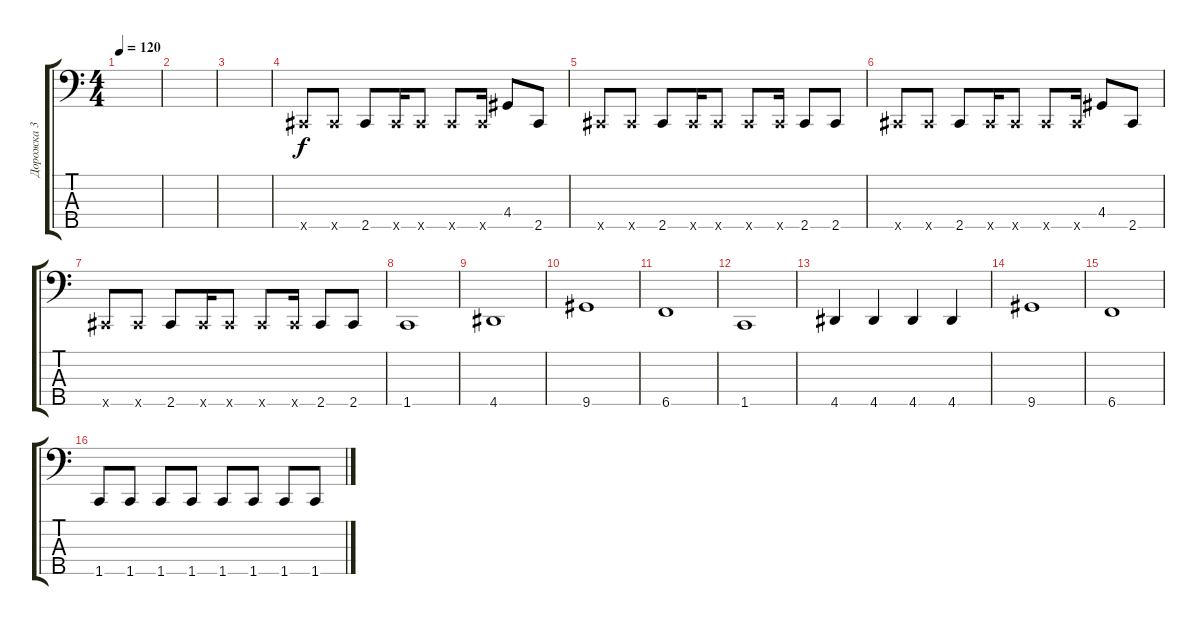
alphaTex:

\track ("Дорожка 3" "Дорожка 3") {instrument electricbassfinger}
\staff {score tabs}
\tuning (G2 D2 A1 E1 B0) {hide}
\ts (4 4)
\tempo 120
\clef f4
\ks c
|
|
|
2.5{x}.8 2.5{x}.8 2.5.8 2.5{x}.16 2.5{x}.8 2.5{x}.8 2.5{x}.16 4.4.8 2.5.8 |
2.5{x}.8 2.5{x}.8 2.5.8 2.5{x}.16 2.5{x}.8 2.5{x}.8 2.5{x}.16 2.5.8 2.5.8 |
2.5{x}.8 2.5{x}.8 2.5.8 2.5{x}.16 2.5{x}.8 2.5{x}.8 2.5{x}.16 4.4.8 2.5.8 |
2.5{x}.8 2.5{x}.8 2.5.8 2.5{x}.16 2.5{x}.8 2.5{x}.8 2.5{x}.16 2.5.8 2.5.8 |
1.5.1 |
4.5.1 |
9.5.1 |
6.5.1 |
1.5.1 |
4.5.4 4.5.4 4.5.4 4.5.4 |
9.5.1 |
6.5.1 |
1.5.8 1.5.8 1.5.8 1.5.8 1.5.8 1.5.8 1.5.8 1.5.8
